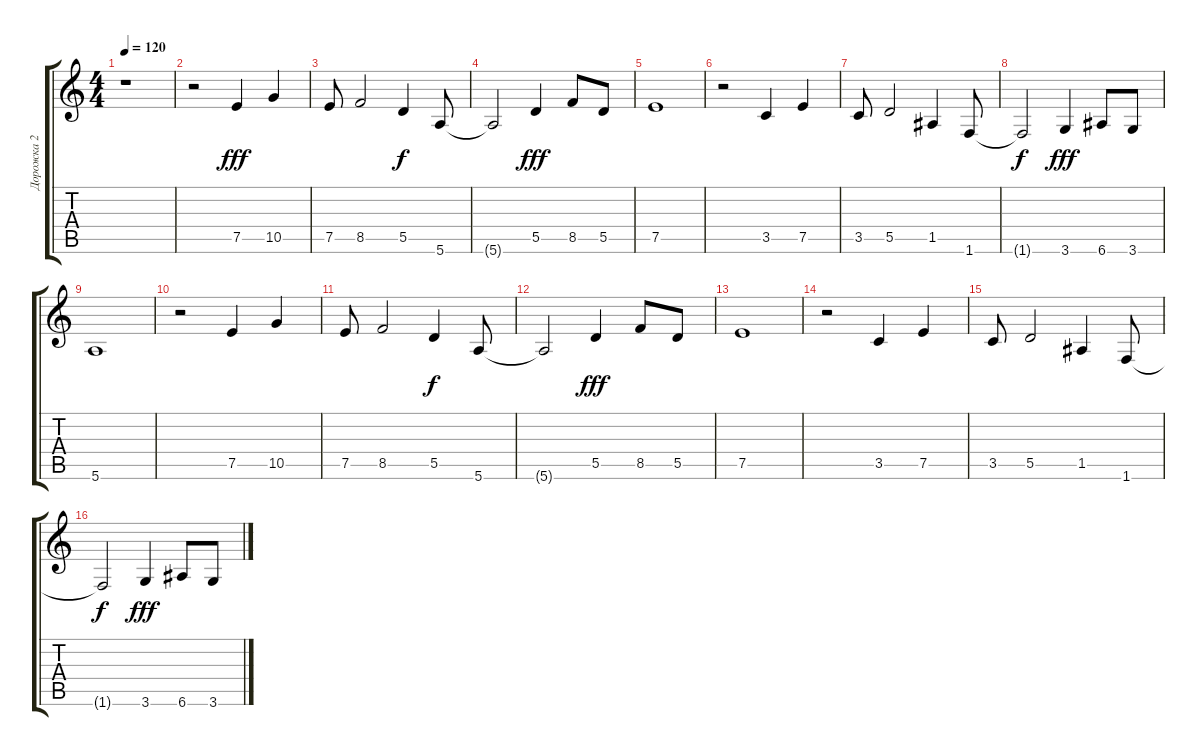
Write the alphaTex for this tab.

\track ("Дорожка 2" "Дорожка 2") {instrument acousticguitarsteel}
\staff {score tabs}
\tuning (E4 B3 G3 D3 A2 E2) {hide}
\ts (4 4)
\tempo 120
\clef g2
\ks c
r.1{dy fff} |
r.2 7.5.4 10.5.4 |
7.5.8 8.5.2 5.5.4{dy f} 5.6.8 |
5.6{t}.2 5.5.4{dy fff} 8.5.8 5.5.8 |
7.5.1 |
r.2 3.5.4 7.5.4 |
3.5.8 5.5.2 1.5.4 1.6.8 |
1.6{t}.2{dy f} 3.6.4{dy fff} 6.6.8 3.6.8 |
5.6.1 |
r.2 7.5.4 10.5.4 |
7.5.8 8.5.2 5.5.4{dy f} 5.6.8 |
5.6{t}.2 5.5.4{dy fff} 8.5.8 5.5.8 |
7.5.1 |
r.2 3.5.4 7.5.4 |
3.5.8 5.5.2 1.5.4 1.6.8 |
1.6{t}.2{dy f} 3.6.4{dy fff} 6.6.8 3.6.8
